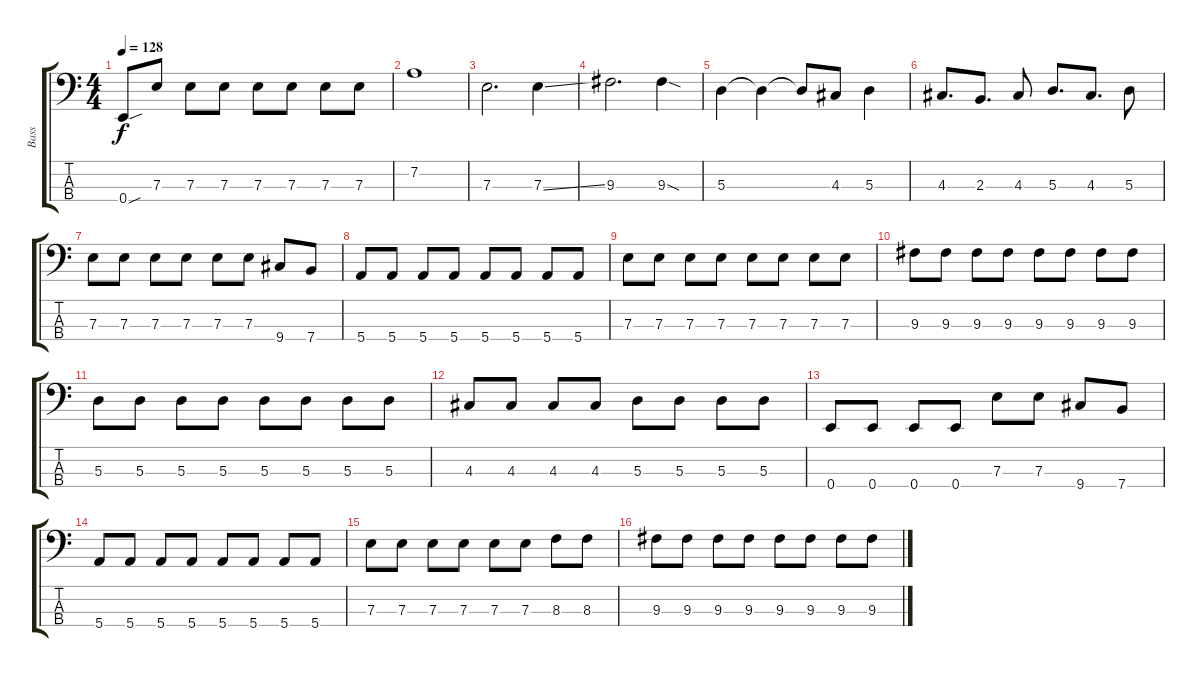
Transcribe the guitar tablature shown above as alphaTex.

\track ("Bass" "Bass") {instrument electricbasspick}
\staff {score tabs}
\tuning (G2 D2 A1 E1) {hide}
\ts (4 4)
\tempo 128
\clef f4
\ks c
0.4{sou}.8{dy f} 7.3.8 7.3.8 7.3.8 7.3.8 7.3.8 7.3.8 7.3.8 |
7.2.1 |
7.3.2{d} 7.3{ss}.4 |
9.3.2{d} 9.3{sod}.4 |
5.3.4 5.3{t}.4 5.3{t}.8 4.3.8 5.3.4 |
4.3.8{d} 2.3.8{d} 4.3.8 5.3.8{d} 4.3.8{d} 5.3.8 |
7.3.8 7.3.8 7.3.8 7.3.8 7.3.8 7.3.8 9.4.8 7.4.8 |
5.4.8 5.4.8 5.4.8 5.4.8 5.4.8 5.4.8 5.4.8 5.4.8 |
7.3.8 7.3.8 7.3.8 7.3.8 7.3.8 7.3.8 7.3.8 7.3.8 |
9.3.8 9.3.8 9.3.8 9.3.8 9.3.8 9.3.8 9.3.8 9.3.8 |
5.3.8 5.3.8 5.3.8 5.3.8 5.3.8 5.3.8 5.3.8 5.3.8 |
4.3.8 4.3.8 4.3.8 4.3.8 5.3.8 5.3.8 5.3.8 5.3.8 |
0.4.8 0.4.8 0.4.8 0.4.8 7.3.8 7.3.8 9.4.8 7.4.8 |
5.4.8 5.4.8 5.4.8 5.4.8 5.4.8 5.4.8 5.4.8 5.4.8 |
7.3.8 7.3.8 7.3.8 7.3.8 7.3.8 7.3.8 8.3.8 8.3.8 |
9.3.8 9.3.8 9.3.8 9.3.8 9.3.8 9.3.8 9.3.8 9.3.8
